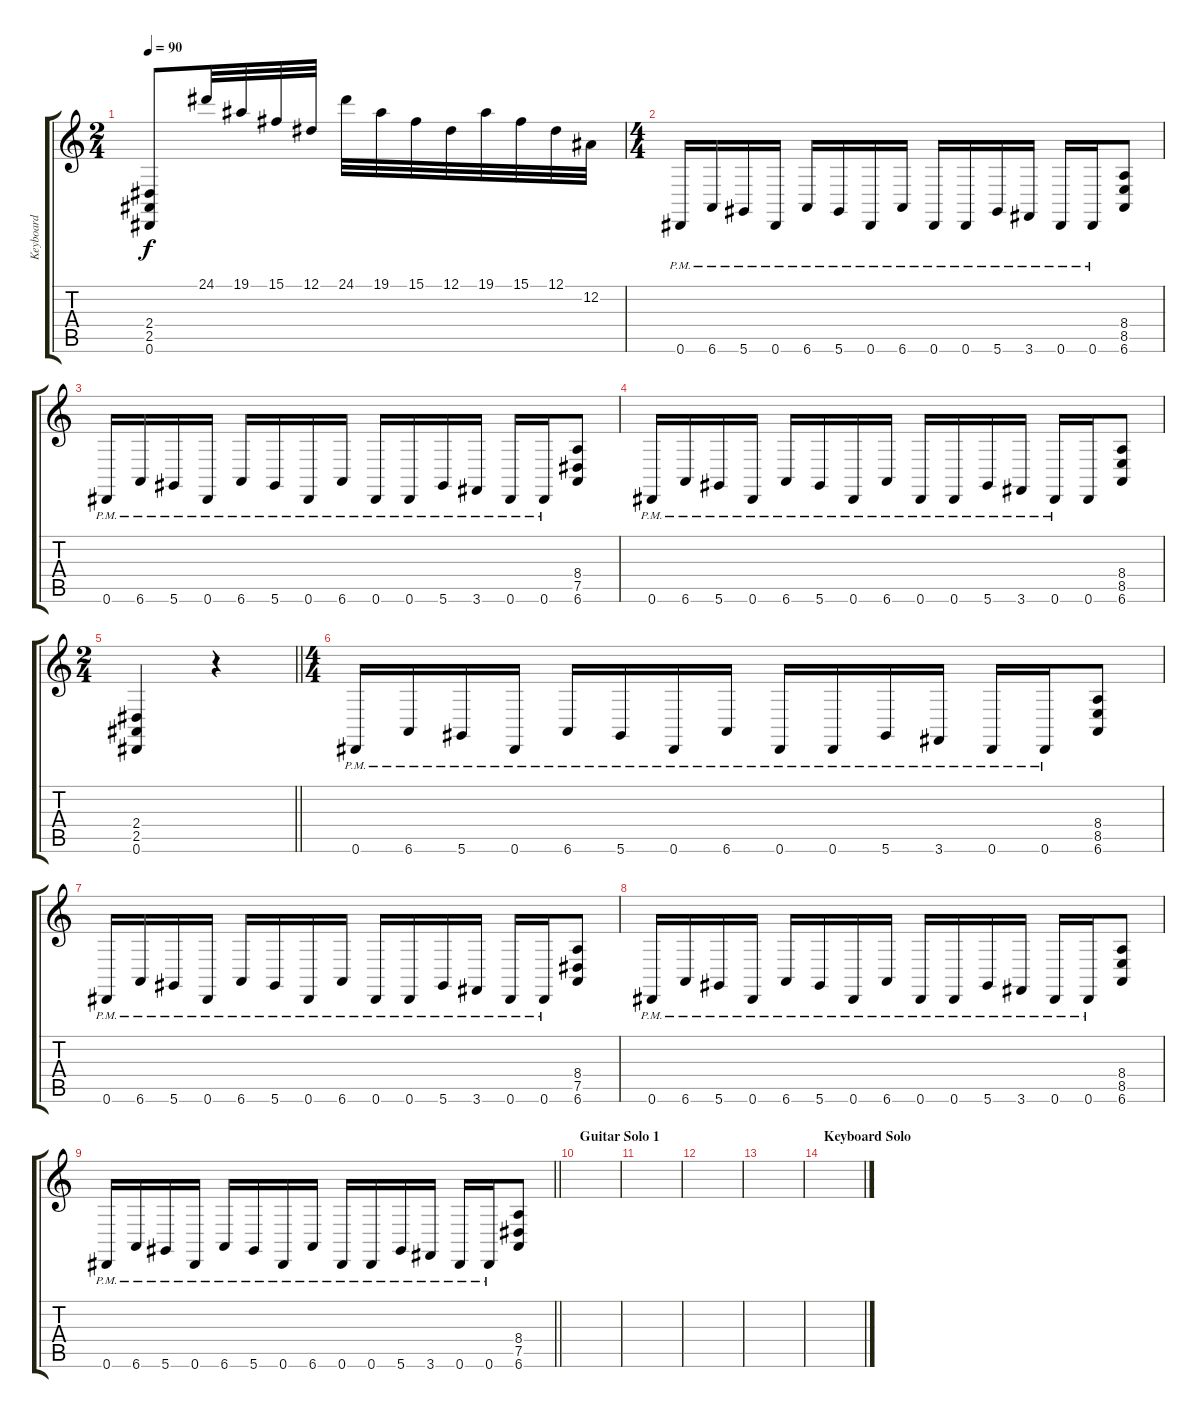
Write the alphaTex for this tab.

\track ("Keyboard" "Keyboard") {instrument acousticgrandpiano}
\staff {score tabs}
\tuning (Eb4 Bb3 Gb3 Db3 Ab2 Eb2) {hide}
\ts (2 4)
\tempo 90
\clef g2
\ks c
(2.4 2.5 0.6).8{dy f} 24.1.32 19.1.32 15.1.32 12.1.32 24.1.32 19.1.32 15.1.32 12.1.32 19.1.32 15.1.32 12.1.32 12.2.32 |
\ts (4 4)
0.6{pm}.16 6.6{pm}.16 5.6{pm}.16 0.6{pm}.16 6.6{pm}.16 5.6{pm}.16 0.6{pm}.16 6.6{pm}.16 0.6{pm}.16 0.6{pm}.16 5.6{pm}.16 3.6{pm}.16 0.6{pm}.16 0.6{pm}.16 (8.4 8.5 6.6).8 |
0.6{pm}.16 6.6{pm}.16 5.6{pm}.16 0.6{pm}.16 6.6{pm}.16 5.6{pm}.16 0.6{pm}.16 6.6{pm}.16 0.6{pm}.16 0.6{pm}.16 5.6{pm}.16 3.6{pm}.16 0.6{pm}.16 0.6{pm}.16 (8.4 7.5 6.6).8 |
0.6{pm}.16 6.6{pm}.16 5.6{pm}.16 0.6{pm}.16 6.6{pm}.16 5.6{pm}.16 0.6{pm}.16 6.6{pm}.16 0.6{pm}.16 0.6{pm}.16 5.6{pm}.16 3.6{pm}.16 0.6{pm}.16 0.6.16 (8.4 8.5 6.6).8 |
\ts (2 4)
\barLineRight lightlight
(2.4 2.5 0.6).4 r.4 |
\ts (4 4)
0.6{pm}.16 6.6{pm}.16 5.6{pm}.16 0.6{pm}.16 6.6{pm}.16 5.6{pm}.16 0.6{pm}.16 6.6{pm}.16 0.6{pm}.16 0.6{pm}.16 5.6{pm}.16 3.6{pm}.16 0.6{pm}.16 0.6{pm}.16 (8.4 8.5 6.6).8 |
0.6{pm}.16 6.6{pm}.16 5.6{pm}.16 0.6{pm}.16 6.6{pm}.16 5.6{pm}.16 0.6{pm}.16 6.6{pm}.16 0.6{pm}.16 0.6{pm}.16 5.6{pm}.16 3.6{pm}.16 0.6{pm}.16 0.6{pm}.16 (8.4 7.5 6.6).8 |
0.6{pm}.16 6.6{pm}.16 5.6{pm}.16 0.6{pm}.16 6.6{pm}.16 5.6{pm}.16 0.6{pm}.16 6.6{pm}.16 0.6{pm}.16 0.6{pm}.16 5.6{pm}.16 3.6{pm}.16 0.6{pm}.16 0.6{pm}.16 (8.4 8.5 6.6).8 |
\barLineRight lightlight
0.6{pm}.16 6.6{pm}.16 5.6{pm}.16 0.6{pm}.16 6.6{pm}.16 5.6{pm}.16 0.6{pm}.16 6.6{pm}.16 0.6{pm}.16 0.6{pm}.16 5.6{pm}.16 3.6{pm}.16 0.6{pm}.16 0.6{pm}.16 (8.4 7.5 6.6).8 |
\section ("" "Guitar Solo 1")
|
|
|
|
\section ("" "Keyboard Solo")
